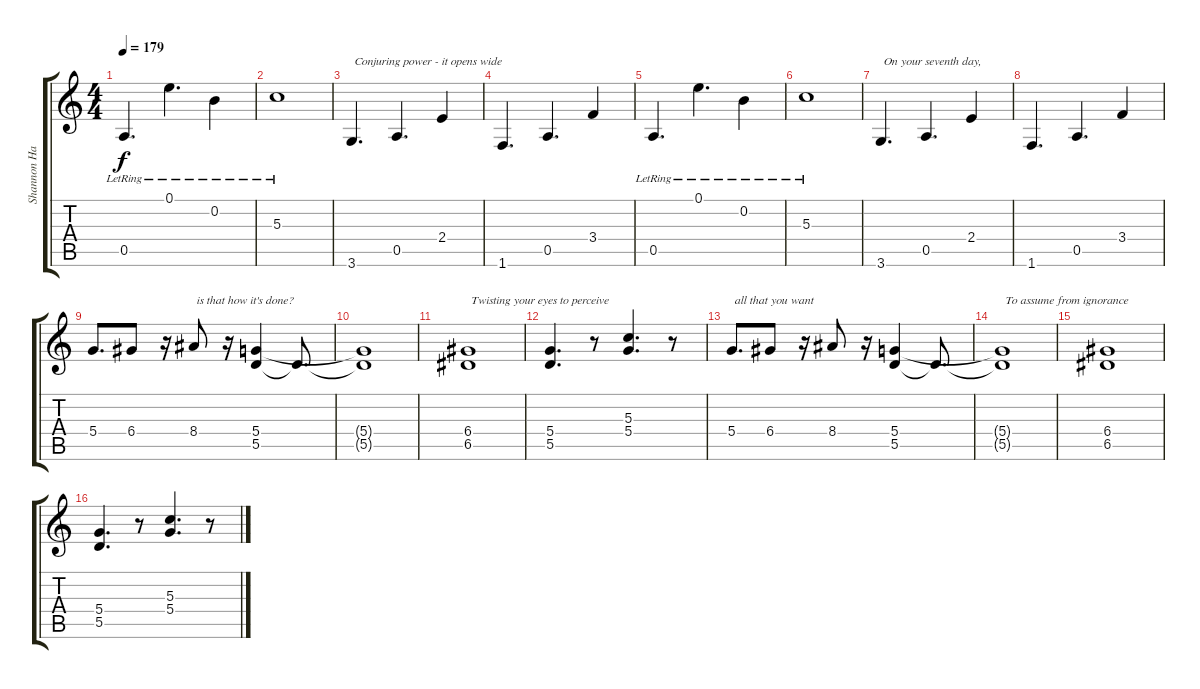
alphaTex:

\track ("Shannon Hamm" "Shannon Ha") {instrument distortionguitar}
\staff {score tabs}
\tuning (E4 B3 G3 D3 A2 E2) {hide}
\ts (4 4)
\tempo 179
\clef g2
\ks c
0.5{lr}.4{d dy f} 0.1{lr}.4{d} 0.2{lr}.4 |
5.3{lr}.1 |
3.6.4{d txt " Conjuring power - it opens wide"} 0.5.4{d} 2.4.4 |
1.6.4{d} 0.5.4{d} 3.4.4 |
0.5{lr}.4{d} 0.1{lr}.4{d} 0.2{lr}.4 |
5.3{lr}.1 |
3.6.4{d txt " On your seventh day,"} 0.5.4{d} 2.4.4 |
1.6.4{d} 0.5.4{d} 3.4.4 |
5.4.8{d} 6.4.8 r.16 8.4.8{txt " is that how it's done?"} r.16 (5.4 5.5).4 5.5{t}.8{d} |
(5.4{t} 5.5{t}).1 |
(6.4 6.5).1{txt " Twisting your eyes to perceive"} |
(5.4 5.5).4{d} r.8 (5.3 5.4).4{d} r.8 |
5.4.8{d txt " all that you want"} 6.4.8 r.16 8.4.8 r.16 (5.4 5.5).4 5.5{t}.8{d} |
(5.4{t} 5.5{t}).1{txt " To assume from ignorance"} |
(6.4 6.5).1 |
(5.4 5.5).4{d} r.8 (5.3 5.4).4{d} r.8
